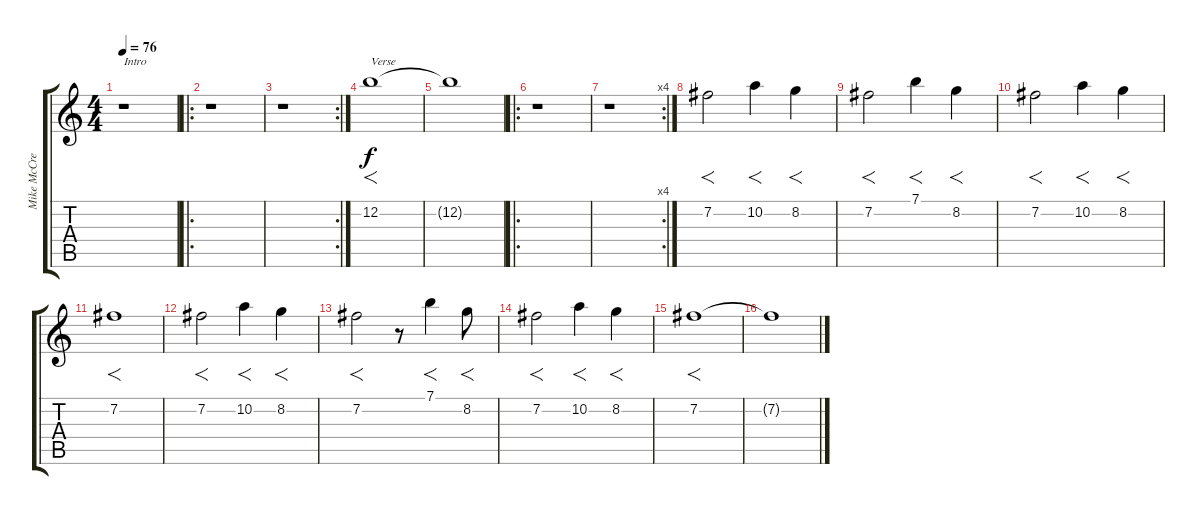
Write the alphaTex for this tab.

\track ("Mike McCready" "Mike McCre") {instrument distortionguitar}
\staff {score tabs}
\tuning (E4 B3 G3 D3 A2 E2) {hide}
\ts (4 4)
\tempo 76
\clef g2
\ks c
r.1{txt "Intro" dy f instrument distortionguitar} |
\ro
r.1 |
\rc 2
r.1 |
12.2.1{f txt "Verse"} |
12.2{t}.1 |
\ro
r.1 |
\rc 4
r.1 |
7.2.2{f} 10.2.4{f} 8.2.4{f} |
7.2.2{f} 7.1.4{f} 8.2.4{f} |
7.2.2{f} 10.2.4{f} 8.2.4{f} |
7.2.1{f} |
7.2.2{f} 10.2.4{f} 8.2.4{f} |
7.2.2{f} r.8 7.1.4{f} 8.2.8{f} |
7.2.2{f} 10.2.4{f} 8.2.4{f} |
7.2.1{f} |
7.2{t}.1
